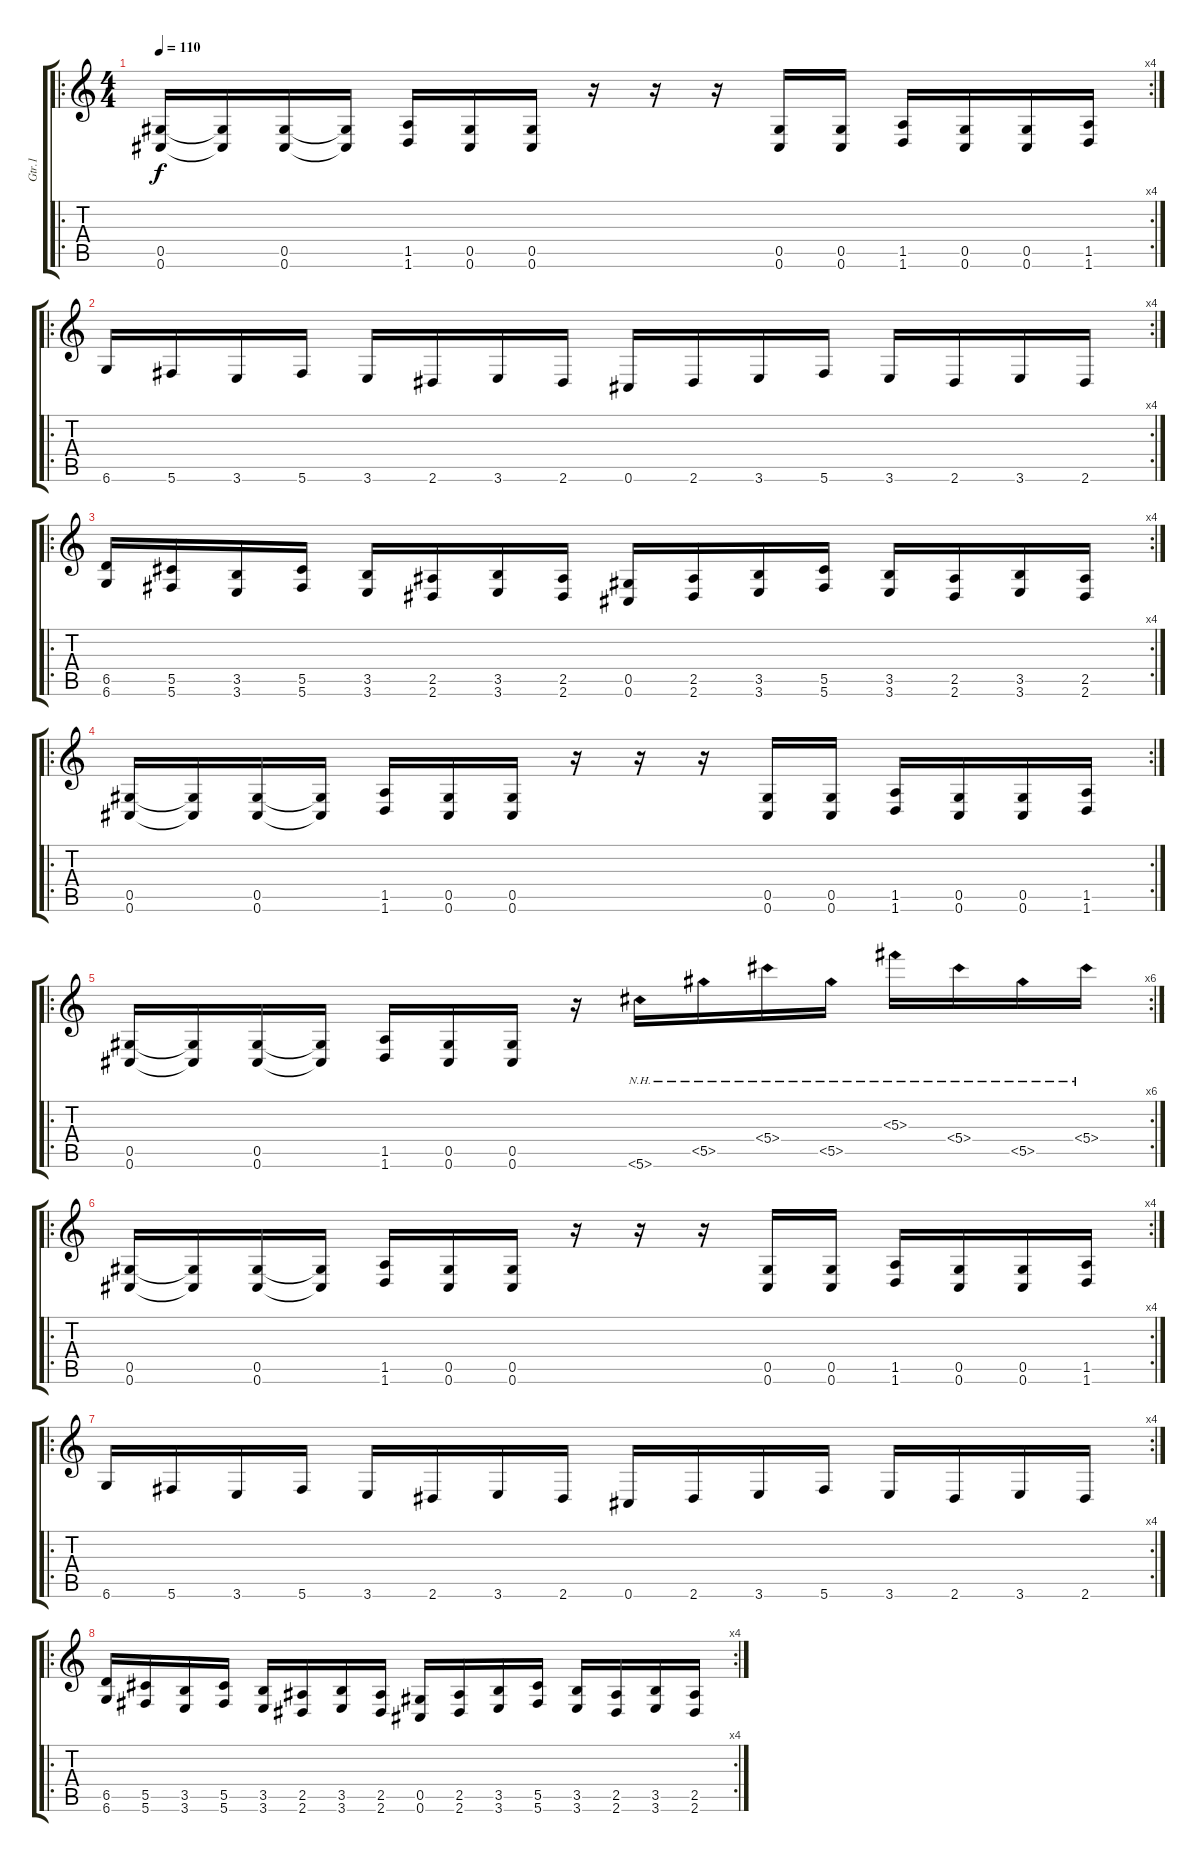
\track ("Gtr.1" "Gtr.1") {instrument distortionguitar}
\staff {score tabs}
\tuning (Eb4 Bb3 Gb3 Db3 Ab2 Db2) {hide}
\ro
\rc 4
\ts (4 4)
\tempo 110
\clef g2
\ks c
(0.5 0.6).16{dy f} (0.5{t} 0.6{t}).16 (0.5 0.6).16 (0.5{t} 0.6{t}).16 (1.5 1.6).16 (0.5 0.6).16 (0.5 0.6).16 r.16 r.16 r.16 (0.5 0.6).16 (0.5 0.6).16 (1.5 1.6).16 (0.5 0.6).16 (0.5 0.6).16 (1.5 1.6).16 |
\ro
\rc 4
6.6.16 5.6.16 3.6.16 5.6.16 3.6.16 2.6.16 3.6.16 2.6.16 0.6.16 2.6.16 3.6.16 5.6.16 3.6.16 2.6.16 3.6.16 2.6.16 |
\ro
\rc 4
(6.5 6.6).16 (5.5 5.6).16 (3.5 3.6).16 (5.5 5.6).16 (3.5 3.6).16 (2.5 2.6).16 (3.5 3.6).16 (2.5 2.6).16 (0.5 0.6).16 (2.5 2.6).16 (3.5 3.6).16 (5.5 5.6).16 (3.5 3.6).16 (2.5 2.6).16 (3.5 3.6).16 (2.5 2.6).16 |
\ro
\rc 2
(0.5 0.6).16 (0.5{t} 0.6{t}).16 (0.5 0.6).16 (0.5{t} 0.6{t}).16 (1.5 1.6).16 (0.5 0.6).16 (0.5 0.6).16 r.16 r.16 r.16 (0.5 0.6).16 (0.5 0.6).16 (1.5 1.6).16 (0.5 0.6).16 (0.5 0.6).16 (1.5 1.6).16 |
\ro
\rc 6
(0.5 0.6).16 (0.5{t} 0.6{t}).16 (0.5 0.6).16 (0.5{t} 0.6{t}).16 (1.5 1.6).16 (0.5 0.6).16 (0.5 0.6).16 r.16 5.6{nh}.16 5.5{nh}.16 5.4{nh}.16 5.5{nh}.16 5.3{nh}.16 5.4{nh}.16 5.5{nh}.16 5.4{nh}.16 |
\ro
\rc 4
(0.5 0.6).16 (0.5{t} 0.6{t}).16 (0.5 0.6).16 (0.5{t} 0.6{t}).16 (1.5 1.6).16 (0.5 0.6).16 (0.5 0.6).16 r.16 r.16 r.16 (0.5 0.6).16 (0.5 0.6).16 (1.5 1.6).16 (0.5 0.6).16 (0.5 0.6).16 (1.5 1.6).16 |
\ro
\rc 4
6.6.16 5.6.16 3.6.16 5.6.16 3.6.16 2.6.16 3.6.16 2.6.16 0.6.16 2.6.16 3.6.16 5.6.16 3.6.16 2.6.16 3.6.16 2.6.16 |
\ro
\rc 4
(6.5 6.6).16 (5.5 5.6).16 (3.5 3.6).16 (5.5 5.6).16 (3.5 3.6).16 (2.5 2.6).16 (3.5 3.6).16 (2.5 2.6).16 (0.5 0.6).16 (2.5 2.6).16 (3.5 3.6).16 (5.5 5.6).16 (3.5 3.6).16 (2.5 2.6).16 (3.5 3.6).16 (2.5 2.6).16
